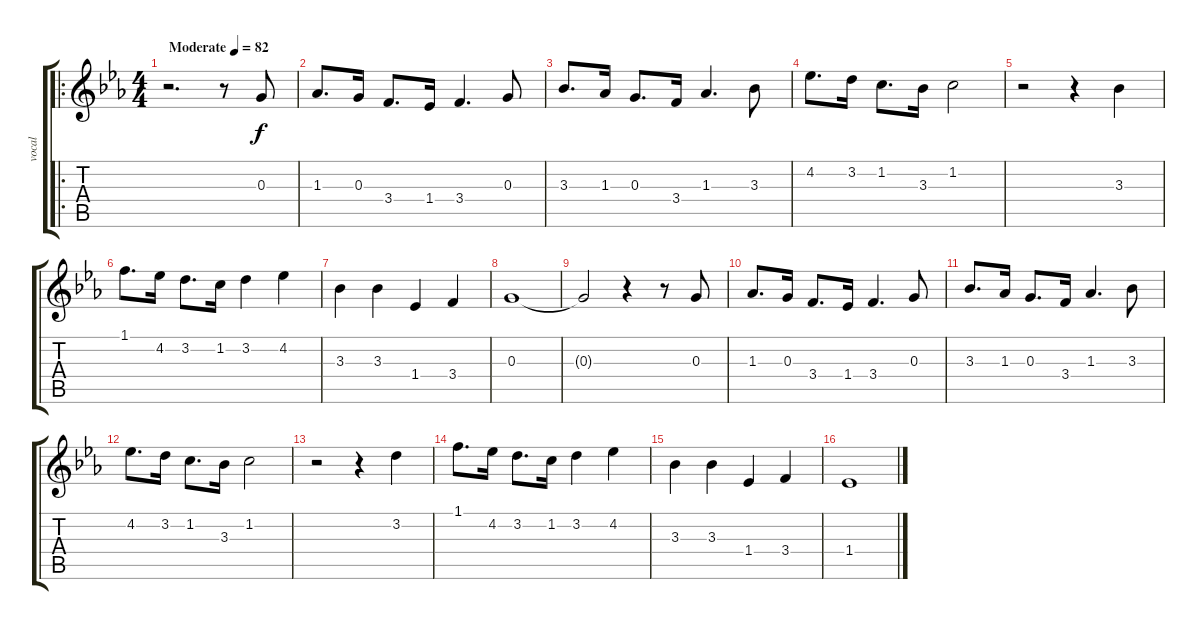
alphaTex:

\track ("vocal" "vocal") {instrument acousticguitarsteel}
\staff {score tabs}
\tuning (E4 B3 G3 D3 A2 E2) {hide}
\ro
\ts (4 4)
\tempo (82 "Moderate")
\clef g2
\ks eb
r.2{d dy f instrument acousticguitarsteel} r.8 0.3.8 |
1.3.8{d} 0.3.16 3.4.8{d} 1.4.16 3.4.4{d} 0.3.8 |
3.3.8{d} 1.3.16 0.3.8{d} 3.4.16 1.3.4{d} 3.3.8 |
4.2.8{d} 3.2.16 1.2.8{d} 3.3.16 1.2.2 |
r.2 r.4 3.3.4 |
1.1.8{d} 4.2.16 3.2.8{d} 1.2.16 3.2.4 4.2.4 |
3.3.4 3.3.4 1.4.4 3.4.4 |
0.3.1 |
0.3{t}.2 r.4 r.8 0.3.8 |
1.3.8{d} 0.3.16 3.4.8{d} 1.4.16 3.4.4{d} 0.3.8 |
3.3.8{d} 1.3.16 0.3.8{d} 3.4.16 1.3.4{d} 3.3.8 |
4.2.8{d} 3.2.16 1.2.8{d} 3.3.16 1.2.2 |
r.2 r.4 3.2.4 |
1.1.8{d} 4.2.16 3.2.8{d} 1.2.16 3.2.4 4.2.4 |
3.3.4 3.3.4 1.4.4 3.4.4 |
1.4.1
